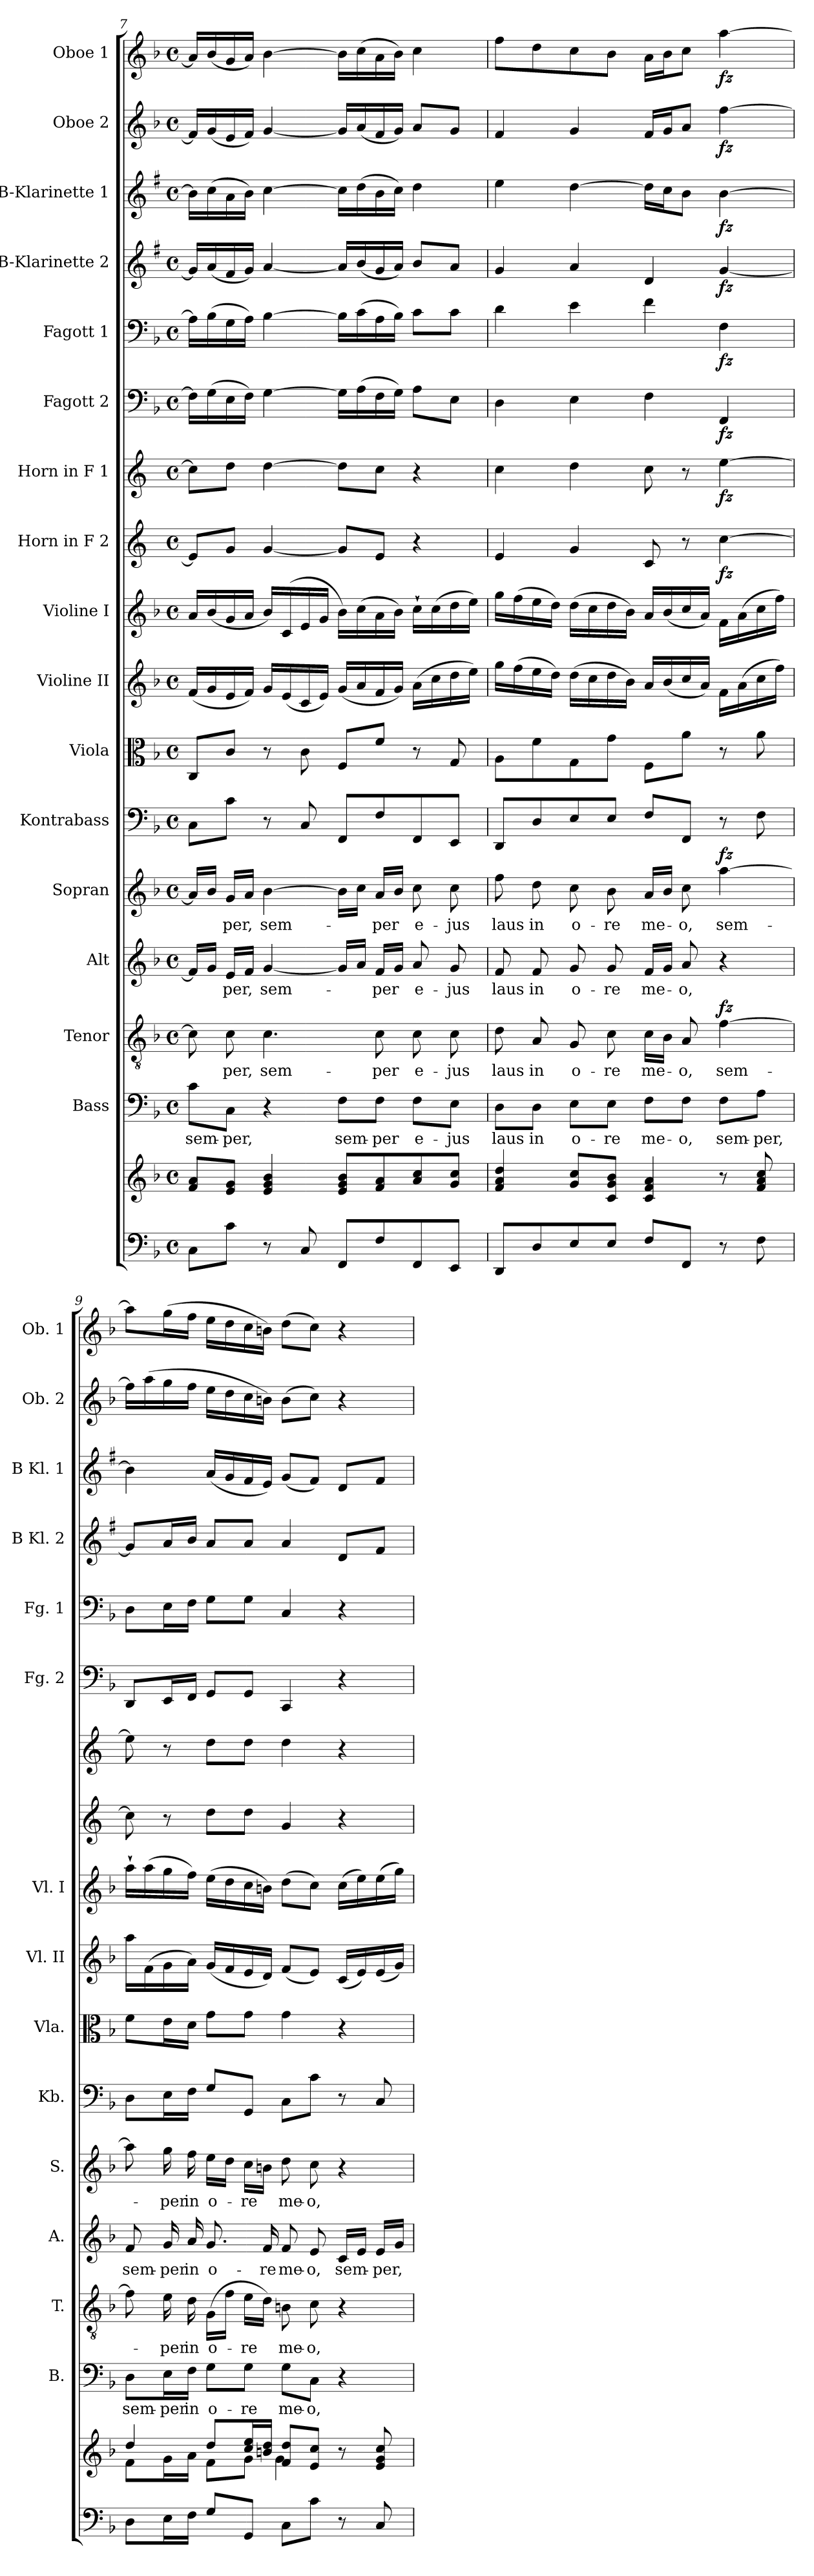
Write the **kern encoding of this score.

**kern	**kern	**kern	**text	**kern	**text	**dynam	**kern	**text	**kern	**text	**dynam	**kern	**kern	**kern	**kern	**kern	**dynam	**kern	**dynam	**kern	**dynam	**kern	**dynam	**kern	**dynam	**kern	**dynam	**kern	**dynam	**kern	**dynam
*part17	*part17	*part16	*part16	*part15	*part15	*part15	*part14	*part14	*part13	*part13	*part13	*part12	*part11	*part10	*part9	*part8	*part8	*part7	*part7	*part6	*part6	*part5	*part5	*part4	*part4	*part3	*part3	*part2	*part2	*part1	*part1
*staff18	*staff17	*staff16	*staff16	*staff15	*staff15	*staff15	*staff14	*staff14	*staff13	*staff13	*staff13	*staff12	*staff11	*staff10	*staff9	*staff8	*staff8	*staff7	*staff7	*staff6	*staff6	*staff5	*staff5	*staff4	*staff4	*staff3	*staff3	*staff2	*staff2	*staff1	*staff1
*	*	*I"Bass	*	*I"Tenor	*	*	*I"Alt	*	*I"Sopran	*	*	*I"Kontrabass	*I"Viola	*I"Violine II	*I"Violine I	*I"Horn in F 2	*	*I"Horn in F 1	*	*I"Fagott 2	*	*I"Fagott 1	*	*I"B-Klarinette 2	*	*I"B-Klarinette 1	*	*I"Oboe 2	*	*I"Oboe 1	*
*	*	*I'B.	*	*I'T.	*	*	*I'A.	*	*I'S.	*	*	*I'Kb.	*I'Vla.	*I'Vl. II	*I'Vl. I	*	*	*	*	*I'Fg. 2	*	*I'Fg. 1	*	*I'B Kl. 2	*	*I'B Kl. 1	*	*I'Ob. 2	*	*I'Ob. 1	*
*clefF4	*clefG2	*clefF4	*	*clefGv2	*	*	*clefG2	*	*clefG2	*	*	*clefF4	*clefC3	*clefG2	*clefG2	*clefG2	*	*clefG2	*	*clefF4	*	*clefF4	*	*clefG2	*	*clefG2	*	*clefG2	*	*clefG2	*
*	*	*	*	*	*	*	*	*	*	*	*	*ITrd7c12	*	*	*	*ITrd4c7	*	*ITrd4c7	*	*	*	*	*	*ITrd1c2	*	*ITrd1c2	*	*	*	*	*
*k[b-]	*k[b-]	*k[b-]	*	*k[b-]	*	*	*k[b-]	*	*k[b-]	*	*	*k[b-]	*k[b-]	*k[b-]	*k[b-]	*k[b-]	*	*k[b-]	*	*k[b-]	*	*k[b-]	*	*k[b-]	*	*k[b-]	*	*k[b-]	*	*k[b-]	*
*F:	*F:	*F:	*	*F:	*	*	*F:	*	*F:	*	*	*F:	*F:	*F:	*F:	*F:	*	*F:	*	*F:	*	*F:	*	*F:	*	*F:	*	*F:	*	*F:	*
*M4/4	*M4/4	*M4/4	*	*M4/4	*	*	*M4/4	*	*M4/4	*	*	*M4/4	*M4/4	*M4/4	*M4/4	*M4/4	*	*M4/4	*	*M4/4	*	*M4/4	*	*M4/4	*	*M4/4	*	*M4/4	*	*M4/4	*
*met(c)	*met(c)	*met(c)	*	*met(c)	*	*	*met(c)	*	*met(c)	*	*	*met(c)	*met(c)	*met(c)	*met(c)	*met(c)	*	*met(c)	*	*met(c)	*	*met(c)	*	*met(c)	*	*met(c)	*	*met(c)	*	*met(c)	*
=7	=7	=7	=7	=7	=7	=7	=7	=7	=7	=7	=7	=7	=7	=7	=7	=7	=7	=7	=7	=7	=7	=7	=7	=7	=7	=7	=7	=7	=7	=7	=7
!	!	!	!LO:LY:b	!	!	!	!	!	!	!	!	!	!	!	!	!	!	!	!	!	!	!	!	!	!	!	!	!	!	!	!
8C\L	8f/ 8a/L	8c\L	sem-	8c\]	.	.	16f/LL]	.	16a/LL]	.	.	8CC\L	8C/L	(<16f/LL	16a/LL	8A/L]	.	8f\L]	.	16F\LL]	.	16A\LL]	.	16f/LL]	.	16a\LL]	.	16f/LL]	.	16a/LL]	.
.	.	.	.	.	.	.	16g/JJ	.	16b-/JJ	.	.	.	.	16g/	(<16b-/	.	.	.	.	(>16G\	.	(>16B-\	.	(<16g/	.	(>16b-\	.	(<16g/	.	(<16b-/	.
!	!	!	!LO:LY:b	!	!LO:LY:b	!	!	!LO:LY:b	!	!LO:LY:b	!	!	!	!	!	!	!	!	!	!	!	!	!	!	!	!	!	!	!	!	!
8c\J	8e/ 8g/J	8C\J	-per,	8c\	-per,	.	16e/LL	-per,	16g/LL	-per,	.	8C\J	8c/J	16e/	16g/	8c/J	.	8g\J	.	16E\	.	16G\	.	16e/	.	16g\	.	16e/	.	16g/	.
.	.	.	.	.	.	.	16f/JJ	.	16a/JJ	.	.	.	.	16f/JJ)	16a/JJ	.	.	.	.	16F\JJ)	.	16A\JJ)	.	16f/JJ)	.	16a\JJ)	.	16f/JJ)	.	16a/JJ)	.
!	!	!	!	!	!LO:LY:b	!	!	!LO:LY:b	!	!LO:LY:b	!	!	!	!	!	!	!	!	!	!	!	!	!	!	!	!	!	!	!	!	!
8r	4e/ 4g/ 4b-/	4r	.	4.c\	sem-	.	[4g/	sem-	[4b-\	sem-	.	8r	8r	16g/LL	16b-/LL)	[4c/	.	[4g\	.	[4G\	.	[4B-\	.	[4g/	.	[4b-\	.	[4g/	.	[4b-\	.
.	.	.	.	.	.	.	.	.	.	.	.	.	.	(<16e/	(>16c/	.	.	.	.	.	.	.	.	.	.	.	.	.	.	.	.
8C/	.	.	.	.	.	.	.	.	.	.	.	8CC/	8c\	16c/	16e/	.	.	.	.	.	.	.	.	.	.	.	.	.	.	.	.
.	.	.	.	.	.	.	.	.	.	.	.	.	.	16e/JJ)	16g/JJ	.	.	.	.	.	.	.	.	.	.	.	.	.	.	.	.
!	!	!	!LO:LY:b	!	!	!	!	!	!	!	!	!	!	!	!	!	!	!	!	!	!	!	!	!	!	!	!	!	!	!	!
8FF/L	8e/ 8g/ 8b-/L	8F\L	sem-	.	.	.	16g/LL]	.	16b-\LL]	.	.	8FFF/L	8F/L	(<16g/LL	16b-\LL)	8c/L]	.	8g\L]	.	16G\LL]	.	16B-\LL]	.	16g/LL]	.	16b-\LL]	.	16g/LL]	.	16b-\LL]	.
.	.	.	.	.	.	.	16a/JJ	.	16cc\JJ	.	.	.	.	16a/	(>16cc\	.	.	.	.	(>16A\	.	(>16c\	.	(<16a/	.	(>16cc\	.	(<16a/	.	(>16cc\	.
!	!	!	!LO:LY:b	!	!LO:LY:b	!	!	!LO:LY:b	!	!LO:LY:b	!	!	!	!	!	!	!	!	!	!	!	!	!	!	!	!	!	!	!	!	!
8F/	8f/ 8a/	8F\J	-per	8c\	-per	.	16f/LL	-per	16a/LL	-per	.	8FF/	8f/J	16f/	16a\	8A/J	.	8f\J	.	16F\	.	16A\	.	16f/	.	16a\	.	16f/	.	16a\	.
.	.	.	.	.	.	.	16g/JJ	.	16b-/JJ	.	.	.	.	16g/JJ)	16b-\JJ)	.	.	.	.	16G\JJ)	.	16B-\JJ)	.	16g/JJ)	.	16b-\JJ)	.	16g/JJ)	.	16b-\JJ)	.
!	!	!	!LO:LY:b	!	!LO:LY:b	!	!	!LO:LY:b	!	!LO:LY:b	!	!	!	!	!	!	!	!	!	!	!	!	!	!	!	!	!	!	!	!	!
8FF/	8a/ 8cc/	8F\L	e-	8c\	e-	.	8a/	e-	8cc\	e-	.	8FFF/	8r	(>16a\LL	16cc`>\LL	4r	.	4r	.	8A\L	.	8c\L	.	8a/L	.	4cc\	.	8a/L	.	4cc\	.
.	.	.	.	.	.	.	.	.	.	.	.	.	.	16cc\	(>16cc\	.	.	.	.	.	.	.	.	.	.	.	.	.	.	.	.
!	!	!	!LO:LY:b	!	!LO:LY:b	!	!	!LO:LY:b	!	!LO:LY:b	!	!	!	!	!	!	!	!	!	!	!	!	!	!	!	!	!	!	!	!	!
8EE/J	8g/ 8cc/J	8E\J	-jus	8c\	-jus	.	8g/	-jus	8cc\	-jus	.	8EEE/J	8G/	16dd\	16dd\	.	.	.	.	8E\J	.	8c\J	.	8g/J	.	.	.	8g/J	.	.	.
.	.	.	.	.	.	.	.	.	.	.	.	.	.	16ee\JJ)	16ee\JJ)	.	.	.	.	.	.	.	.	.	.	.	.	.	.	.	.
=8	=8	=8	=8	=8	=8	=8	=8	=8	=8	=8	=8	=8	=8	=8	=8	=8	=8	=8	=8	=8	=8	=8	=8	=8	=8	=8	=8	=8	=8	=8	=8
!	!	!	!LO:LY:b	!	!LO:LY:b	!	!	!LO:LY:b	!	!LO:LY:b	!	!	!	!	!	!	!	!	!	!	!	!	!	!	!	!	!	!	!	!	!
8DD/L	4f/ 4a/ 4dd/	8D\L	laus	8d\	laus	.	8f/	laus	8ff\	laus	.	8DDD/L	8A\L	16gg\LL	16gg\LL	4A/	.	4f\	.	4D\	.	4d\	.	4f/	.	4dd\	.	4f/	.	8ff\L	.
.	.	.	.	.	.	.	.	.	.	.	.	.	.	(>16ff\	(>16ff\	.	.	.	.	.	.	.	.	.	.	.	.	.	.	.	.
!	!	!	!LO:LY:b	!	!LO:LY:b	!	!	!LO:LY:b	!	!LO:LY:b	!	!	!	!	!	!	!	!	!	!	!	!	!	!	!	!	!	!	!	!	!
8D/	.	8D\J	in	8A/	in	.	8f/	in	8dd\	in	.	8DD/	8f\	16ee\	16ee\	.	.	.	.	.	.	.	.	.	.	.	.	.	.	8dd\	.
.	.	.	.	.	.	.	.	.	.	.	.	.	.	16dd\JJ)	16dd\JJ)	.	.	.	.	.	.	.	.	.	.	.	.	.	.	.	.
!	!	!	!LO:LY:b	!	!LO:LY:b	!	!	!LO:LY:b	!	!LO:LY:b	!	!	!	!	!	!	!	!	!	!	!	!	!	!	!	!	!	!	!	!	!
8E/	8g/ 8cc/L	8E\L	o-	8G/	o-	.	8g/	o-	8cc\	o-	.	8EE/	8G\	(>16dd\LL	(>16dd\LL	4c/	.	4g\	.	4E\	.	4e\	.	4g/	.	[4cc\	.	4g/	.	8cc\	.
.	.	.	.	.	.	.	.	.	.	.	.	.	.	16cc\	16cc\	.	.	.	.	.	.	.	.	.	.	.	.	.	.	.	.
!	!	!	!LO:LY:b	!	!LO:LY:b	!	!	!LO:LY:b	!	!LO:LY:b	!	!	!	!	!	!	!	!	!	!	!	!	!	!	!	!	!	!	!	!	!
8E/J	8c/ 8g/ 8b-/J	8E\J	-re	8c\	-re	.	8g/	-re	8b-\	-re	.	8EE/J	8g\J	16dd\	16dd\	.	.	.	.	.	.	.	.	.	.	.	.	.	.	8b-\J	.
.	.	.	.	.	.	.	.	.	.	.	.	.	.	16b-\JJ)	16b-\JJ)	.	.	.	.	.	.	.	.	.	.	.	.	.	.	.	.
!	!	!	!LO:LY:b	!	!LO:LY:b	!	!	!LO:LY:b	!	!LO:LY:b	!	!	!	!	!	!	!	!	!	!	!	!	!	!	!	!	!	!	!	!	!
8F/L	4c/ 4f/ 4a/	8F\L	me-	16c\LL	me-	.	16f/LL	me-	16a/LL	me-	.	8FF/L	8F\L	16a/LL	16a/LL	8F/	.	8f\	.	4F\	.	4f\	.	4c/	.	16cc\LL]	.	16f/LL	.	16a\LL	.
.	.	.	.	16B-\JJ	.	.	16g/JJ	.	16b-/JJ	.	.	.	.	(<16b-/	(<16b-/	.	.	.	.	.	.	.	.	.	.	16b-\J	.	16g/J	.	16b-\J	.
!	!	!	!LO:LY:b	!	!LO:LY:b	!	!	!LO:LY:b	!	!LO:LY:b	!	!	!	!	!	!	!	!	!	!	!	!	!	!	!	!	!	!	!	!	!
8FF/J	.	8F\J	-o,	8A/	-o,	.	8a/	-o,	8cc\	-o,	.	8FFF/J	8a\J	16cc/	16cc/	8r	.	8r	.	.	.	.	.	.	.	8a\J	.	8a/J	.	8cc\J	.
.	.	.	.	.	.	.	.	.	.	.	.	.	.	16a/JJ)	16a/JJ)	.	.	.	.	.	.	.	.	.	.	.	.	.	.	.	.
!	!	!	!LO:LY:b	!	!LO:LY:b	!LO:DY:a	!	!	!	!LO:LY:b	!LO:DY:a	!	!	!	!	!	!LO:DY:b	!	!LO:DY:b	!	!LO:DY:b	!	!LO:DY:b	!	!LO:DY:b	!	!LO:DY:b	!	!LO:DY:b	!	!LO:DY:b
8r	8r	8F\L	sem-	[4f\	sem-	fz	4r	.	[4aa\	sem-	fz	8r	8r	16f\LL	16f\LL	[4f\	fz	[4a\	fz	4FF/	fz	4F\	fz	[4f/	fz	[4a\	fz	[4ff\	fz	[4aa\	fz
.	.	.	.	.	.	.	.	.	.	.	.	.	.	(>16a\	(>16a\	.	.	.	.	.	.	.	.	.	.	.	.	.	.	.	.
!	!	!	!LO:LY:b	!	!	!	!	!	!	!	!	!	!	!	!	!	!	!	!	!	!	!	!	!	!	!	!	!	!	!	!
8F\	8f/ 8a/ 8cc/	8A\J	-per,	.	.	.	.	.	.	.	.	8FF\	8a\	16cc\	16cc\	.	.	.	.	.	.	.	.	.	.	.	.	.	.	.	.
.	.	.	.	.	.	.	.	.	.	.	.	.	.	16ff\JJ)	16ff\JJ)	.	.	.	.	.	.	.	.	.	.	.	.	.	.	.	.
!!LO:PB:g=z
=9	=9	=9	=9	=9	=9	=9	=9	=9	=9	=9	=9	=9	=9	=9	=9	=9	=9	=9	=9	=9	=9	=9	=9	=9	=9	=9	=9	=9	=9	=9	=9
*	*^	*	*	*	*	*	*	*	*	*	*	*	*	*	*	*	*	*	*	*	*	*	*	*	*	*	*	*	*	*	*
!	!	!	!	!LO:LY:b	!	!	!	!	!LO:LY:b	!	!	!	!	!	!	!	!	!	!	!	!	!	!	!	!	!	!	!	!	!	!	!
8D\L	4dd/	8f\L	8D\L	sem-	8f\]	.	.	8f/	sem-	8aa\]	.	.	8DD\L	8f\L	16aa\LL	16aa`>\LL	8f\]	.	8a\]	.	8DD/L	.	8D\L	.	8f/L]	.	4a\]	.	16ff\LL]	.	8aa\L]	.
.	.	.	.	.	.	.	.	.	.	.	.	.	.	.	(>16f\	(>16aa\	.	.	.	.	.	.	.	.	.	.	.	.	(>16aa\	.	.	.
!	!	!	!	!LO:LY:b	!	!LO:LY:b	!	!	!LO:LY:b	!	!LO:LY:b	!	!	!	!	!	!	!	!	!	!	!	!	!	!	!	!	!	!	!	!	!
16E\L	.	16g\L	16E\L	-per	16e\	-per	.	16g/	-per	16gg\	-per	.	16EE\L	16e\L	16g\	16gg\	8r	.	8r	.	16EE/L	.	16E\L	.	16g/L	.	.	.	16gg\	.	(>16gg\L	.
!	!	!	!	!LO:LY:b	!	!LO:LY:b	!	!	!LO:LY:b	!	!LO:LY:b	!	!	!	!	!	!	!	!	!	!	!	!	!	!	!	!	!	!	!	!	!
16F\JJ	.	16a\JJ	16F\JJ	in	16d\	in	.	16a/	in	16ff\	in	.	16FF\JJ	16d\JJ	16a\JJ)	16ff\JJ)	.	.	.	.	16FF/JJ	.	16F\JJ	.	16a/JJ	.	.	.	16ff\JJ	.	16ff\JJ	.
!	!	!	!	!LO:LY:b	!	!LO:LY:b	!	!	!LO:LY:b	!	!LO:LY:b	!	!	!	!	!	!	!	!	!	!	!	!	!	!	!	!	!	!	!	!	!
8G/L	8dd/L	8f\L	8G\L	o-	(>16G\LL	o-	.	8.g/	o-	16ee\LL	o-	.	8GG/L	8g\L	(<16g/LL	(>16ee\LL	8g\L	.	8g\L	.	8GG/L	.	8G\L	.	8g/L	.	(<16g/LL	.	16ee\LL	.	16ee\LL	.
.	.	.	.	.	16f\JJ	.	.	.	.	16dd\JJ	.	.	.	.	16f/	16dd\	.	.	.	.	.	.	.	.	.	.	16f/	.	16dd\	.	16dd\	.
!	!	!	!	!LO:LY:b	!	!LO:LY:b	!	!	!	!	!LO:LY:b	!	!	!	!	!	!	!	!	!	!	!	!	!	!	!	!	!	!	!	!	!
8GG/J	16cc/ 16ee/L	8g\J	8G\J	-re	16e\LL	-re	.	.	.	16cc\LL	-re	.	8GGG/J	8g\J	16e/	16cc\	8g\J	.	8g\J	.	8GG/J	.	8G\J	.	8g/J	.	16e/	.	16cc\	.	16cc\	.
!	!	!	!	!	!	!	!	!	!LO:LY:b	!	!	!	!	!	!	!	!	!	!	!	!	!	!	!	!	!	!	!	!	!	!	!
.	16bn/ 16dd/JJ	.	.	.	16d\JJ)	.	.	16f/	-re	16bn\JJ	.	.	.	.	16d/JJ)	16bn\JJ)	.	.	.	.	.	.	.	.	.	.	16d/JJ)	.	16bn\JJ)	.	16bn\JJ)	.
!	!	!	!	!LO:LY:b	!	!LO:LY:b	!	!	!LO:LY:b	!	!LO:LY:b	!	!	!	!	!	!	!	!	!	!	!	!	!	!	!	!	!	!	!	!	!
8C\L	8f/ 8dd/L	4g\	8G\L	me-	8Bn\	me-	.	8f/	me-	8dd\	me-	.	8CC\L	4g\	(<8f/L	(>8dd\L	4c/	.	4g\	.	4CC/	.	4C/	.	4g/	.	(<8f/L	.	(>8b\L	.	(>8dd\L	.
!	!	!	!	!LO:LY:b	!	!LO:LY:b	!	!	!LO:LY:b	!	!LO:LY:b	!	!	!	!	!	!	!	!	!	!	!	!	!	!	!	!	!	!	!	!	!
8c\J	8e/ 8cc/J	.	8C\J	-o,	8c\	-o,	.	8e/	-o,	8cc\	-o,	.	8C\J	.	8e/J)	8cc\J)	.	.	.	.	.	.	.	.	.	.	8e/J)	.	8cc\J)	.	8cc\J)	.
!	!	!	!	!	!	!	!	!	!LO:LY:b	!	!	!	!	!	!	!	!	!	!	!	!	!	!	!	!	!	!	!	!	!	!	!
8r	8r	4ryy	4r	.	4r	.	.	16c/LL	sem-	4r	.	.	8r	4r	(<16c/LL	(>16cc\LL	4r	.	4r	.	4r	.	4r	.	8c/L	.	8c/L	.	4r	.	4r	.
.	.	.	.	.	.	.	.	16e/JJ	.	.	.	.	.	.	16e/)	16ee\)	.	.	.	.	.	.	.	.	.	.	.	.	.	.	.	.
!	!	!	!	!	!	!	!	!	!LO:LY:b	!	!	!	!	!	!	!	!	!	!	!	!	!	!	!	!	!	!	!	!	!	!	!
8C/	8e/ 8g/ 8cc/	.	.	.	.	.	.	16e/LL	-per,	.	.	.	8CC/	.	(<16e/	(>16ee\	.	.	.	.	.	.	.	.	8e/J	.	8e/J	.	.	.	.	.
.	.	.	.	.	.	.	.	16g/JJ	.	.	.	.	.	.	16g/JJ)	16gg\JJ)	.	.	.	.	.	.	.	.	.	.	.	.	.	.	.	.
*	*v	*v	*	*	*	*	*	*	*	*	*	*	*	*	*	*	*	*	*	*	*	*	*	*	*	*	*	*	*	*	*	*
=	=	=	=	=	=	=	=	=	=	=	=	=	=	=	=	=	=	=	=	=	=	=	=	=	=	=	=	=	=	=	=
*-	*-	*-	*-	*-	*-	*-	*-	*-	*-	*-	*-	*-	*-	*-	*-	*-	*-	*-	*-	*-	*-	*-	*-	*-	*-	*-	*-	*-	*-	*-	*-
